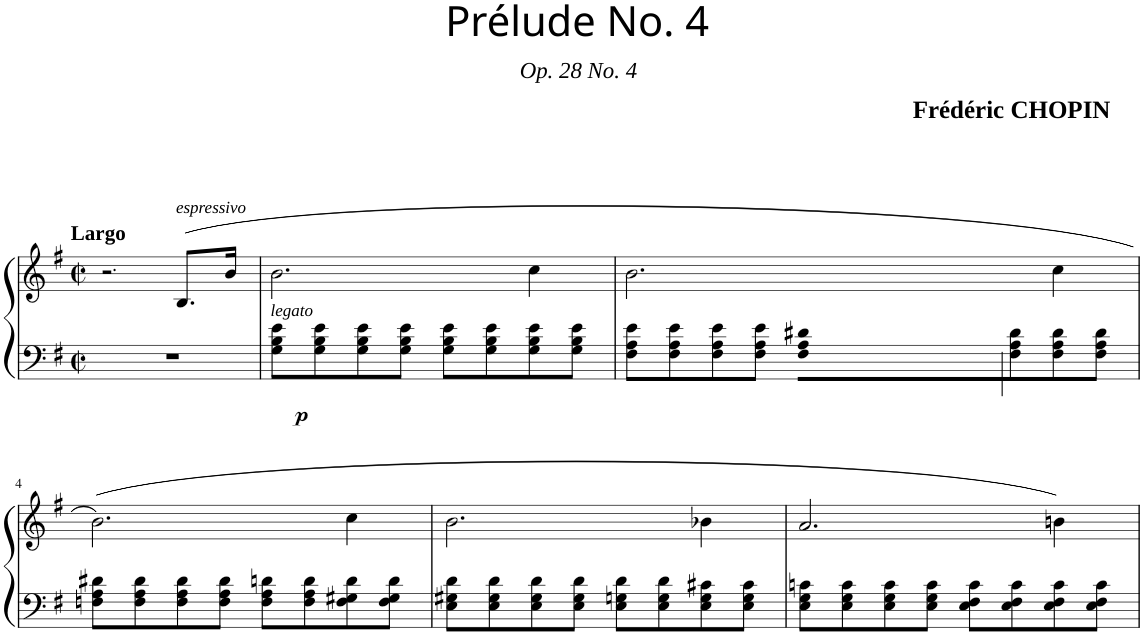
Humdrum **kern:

**kern	**kern	**dynam
*part1	*part1	*part1
*staff2	*staff1	*staff1/2
*I"Piano	*	*
*I'Pno	*	*
*clefF4	*clefG2	*
*k[f#]	*k[f#]	*
*M4/4	*M4/4	*
*met(c|)	*met(c|)	*
=1	=1	=1
!	!LO:TX:a:B:t=Largo	!
1r	2.r	.
!	!LO:TX:a:i:t=espressivo	!
!	!	!LO:DY:b
.	(8.B/L	p
.	16b/Jk	.
=2	=2	=2
!LO:TX:a:i:t=legato	!	!
8G\ 8B\ 8e\L	2.b\	.
8G\ 8B\ 8e\	.	.
8G\ 8B\ 8e\	.	.
8G\ 8B\ 8e\J	.	.
8G\ 8B\ 8e\L	.	.
8G\ 8B\ 8e\	.	.
8G\ 8B\ 8e\	4cc\	.
8G\ 8B\ 8e\J	.	.
=3	=3	=3
8F#\ 8A\ 8e\L	2.b\	.
8F#\ 8A\ 8e\	.	.
8F#\ 8A\ 8e\	.	.
8F#\ 8A\ 8e\J	.	.
8F#\ 8A\ 8d#X\L	.	.
8F#\ 8A\ 8d#\	.	.
8F#\ 8A\ 8d#\	4cc\	.
8F#\ 8A\ 8d#\J	.	.
!!LO:LB:g=z
=4	=4	=4
8Fn\ 8A\ 8d#X\L	(2.b\)	.
8F\ 8A\ 8d#\	.	.
8F\ 8A\ 8d#\	.	.
8F\ 8A\ 8d#\J	.	.
8F\ 8A\ 8dn\L	.	.
8F\ 8A\ 8d\	.	.
8F\ 8G#X\ 8d\	4cc\	.
8F\ 8G#\ 8d\J	.	.
=5	=5	=5
8E\ 8G#X\ 8d\L	2.b\	.
8E\ 8G#\ 8d\	.	.
8E\ 8G#\ 8d\	.	.
8E\ 8G#\ 8d\J	.	.
8E\ 8Gn\ 8d\L	.	.
8E\ 8G\ 8d\	.	.
8E\ 8G\ 8c#X\	4b-X\	.
8E\ 8G\ 8c#\J	.	.
=6	=6	=6
8E\ 8G\ 8cn\L	2.a/	.
8E\ 8G\ 8c\	.	.
8E\ 8G\ 8c\	.	.
8E\ 8G\ 8c\J	.	.
8E\ 8F#\ 8c\L	.	.
8E\ 8F#\ 8c\	.	.
8E\ 8F#\ 8c\	4bn\)	.
8E\ 8F#\ 8c\J	.	.
=	=	=
*-	*-	*-
